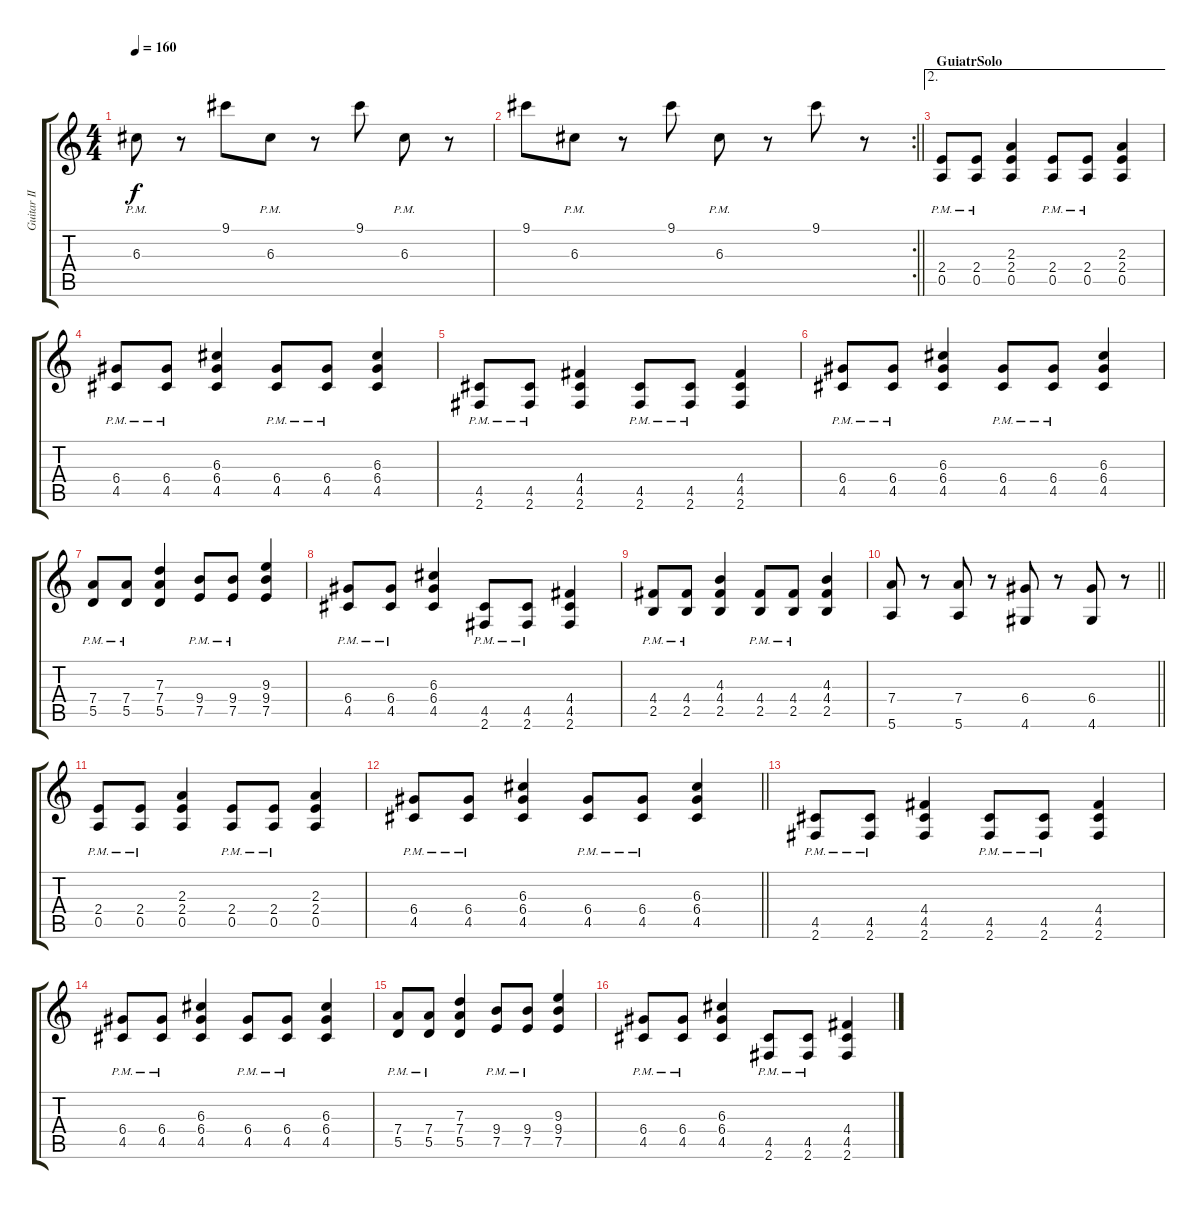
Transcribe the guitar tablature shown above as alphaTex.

\track ("Guitar II" "Guitar II") {instrument overdrivenguitar}
\staff {score tabs}
\tuning (E4 B3 G3 D3 A2 E2) {hide}
\ts (4 4)
\tempo 160
\clef g2
\ks c
6.3{pm}.8{dy f} r.8 9.1.8 6.3{pm}.8 r.8 9.1.8 6.3{pm}.8 r.8 |
\rc 2
\barLineRight lightlight
9.1.8 6.3{pm}.8 r.8 9.1.8 6.3{pm}.8 r.8 9.1.8 r.8 |
\ae 2
\section ("" "GuiatrSolo")
(2.4{pm} 0.5{pm}).8 (2.4{pm} 0.5{pm}).8 (2.3 2.4 0.5).4 (2.4{pm} 0.5{pm}).8 (2.4{pm} 0.5{pm}).8 (2.3 2.4 0.5).4 |
(6.4{pm} 4.5{pm}).8 (6.4{pm} 4.5{pm}).8 (6.3 6.4 4.5).4 (6.4{pm} 4.5{pm}).8 (6.4{pm} 4.5{pm}).8 (6.3 6.4 4.5).4 |
(4.5{pm} 2.6{pm}).8 (4.5{pm} 2.6{pm}).8 (4.4 4.5 2.6).4 (4.5{pm} 2.6{pm}).8 (4.5{pm} 2.6{pm}).8 (4.4 4.5 2.6).4 |
(6.4{pm} 4.5{pm}).8 (6.4{pm} 4.5{pm}).8 (6.3 6.4 4.5).4 (6.4{pm} 4.5{pm}).8 (6.4{pm} 4.5{pm}).8 (6.3 6.4 4.5).4 |
(7.4{pm} 5.5{pm}).8 (7.4{pm} 5.5{pm}).8 (7.3 7.4 5.5).4 (9.4{pm} 7.5{pm}).8 (9.4{pm} 7.5{pm}).8 (9.3 9.4 7.5).4 |
(6.4{pm} 4.5{pm}).8 (6.4{pm} 4.5{pm}).8 (6.3 6.4 4.5).4 (4.5{pm} 2.6{pm}).8 (4.5{pm} 2.6{pm}).8 (4.4 4.5 2.6).4 |
(4.4{pm} 2.5{pm}).8 (4.4{pm} 2.5{pm}).8 (4.3 4.4 2.5).4 (4.4{pm} 2.5{pm}).8 (4.4{pm} 2.5{pm}).8 (4.3 4.4 2.5).4 |
\barLineRight lightlight
(7.4 5.6).8 r.8 (7.4 5.6).8 r.8 (6.4 4.6).8 r.8 (6.4 4.6).8 r.8 |
(2.4{pm} 0.5{pm}).8 (2.4{pm} 0.5{pm}).8 (2.3 2.4 0.5).4 (2.4{pm} 0.5{pm}).8 (2.4{pm} 0.5{pm}).8 (2.3 2.4 0.5).4 |
\barLineRight lightlight
(6.4{pm} 4.5{pm}).8 (6.4{pm} 4.5{pm}).8 (6.3 6.4 4.5).4 (6.4{pm} 4.5{pm}).8 (6.4{pm} 4.5{pm}).8 (6.3 6.4 4.5).4 |
(4.5{pm} 2.6{pm}).8 (4.5{pm} 2.6{pm}).8 (4.4 4.5 2.6).4 (4.5{pm} 2.6{pm}).8 (4.5{pm} 2.6{pm}).8 (4.4 4.5 2.6).4 |
(6.4{pm} 4.5{pm}).8 (6.4{pm} 4.5{pm}).8 (6.3 6.4 4.5).4 (6.4{pm} 4.5{pm}).8 (6.4{pm} 4.5{pm}).8 (6.3 6.4 4.5).4 |
(7.4{pm} 5.5{pm}).8 (7.4{pm} 5.5{pm}).8 (7.3 7.4 5.5).4 (9.4{pm} 7.5{pm}).8 (9.4{pm} 7.5{pm}).8 (9.3 9.4 7.5).4 |
(6.4{pm} 4.5{pm}).8 (6.4{pm} 4.5{pm}).8 (6.3 6.4 4.5).4 (4.5{pm} 2.6{pm}).8 (4.5{pm} 2.6{pm}).8 (4.4 4.5 2.6).4
